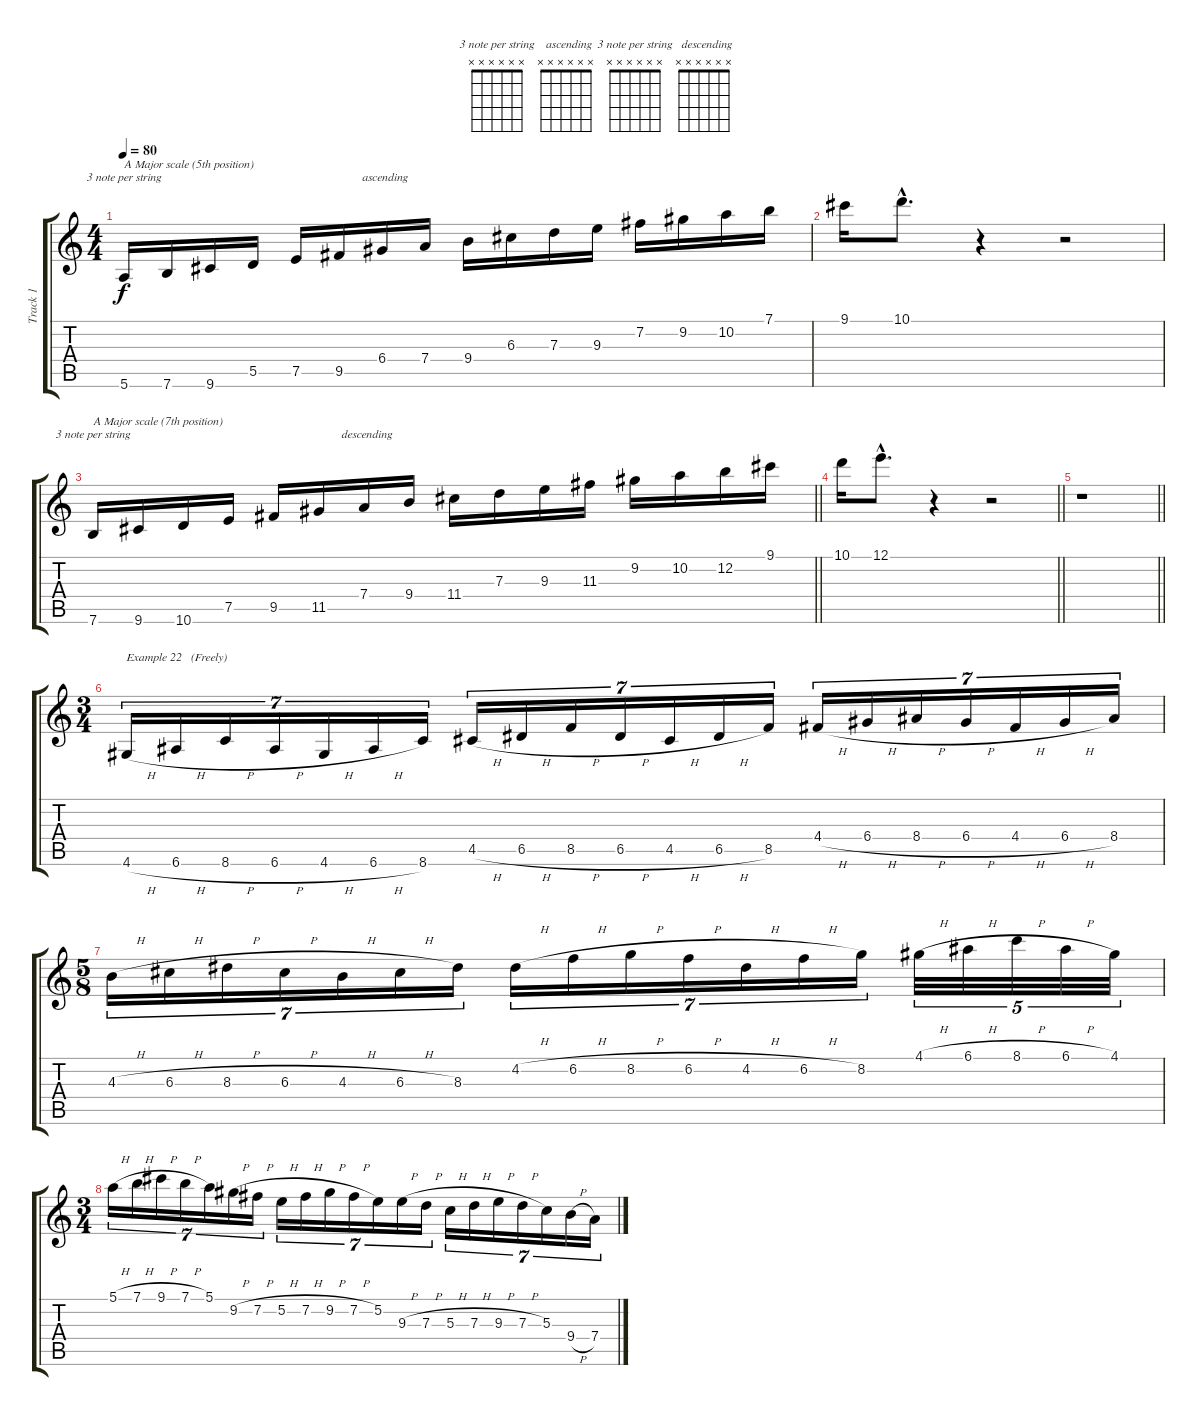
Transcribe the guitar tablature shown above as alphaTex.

\track ("Track 1" "Track 1") {instrument distortionguitar}
\staff {score tabs}
\tuning (E4 B3 G3 D3 A2 E2) {hide}
\chord ("3 note per string " x x x x x x)
\chord ("  ascending" x x x x x x)
\chord ("3 note per string" x x x x x x)
\chord ("  descending" x x x x x x)
\ts (4 4)
\tempo 80
\clef g2
\ks c
5.6.16{ch "3 note per string " txt "A Major scale (5th position)" dy f} 7.6.16 9.6.16 5.5.16 7.5.16 9.5.16 6.4.16{ch "  ascending"} 7.4.16 9.4.16 6.3.16 7.3.16 9.3.16 7.2.16 9.2.16 10.2.16 7.1.16 |
9.1.16 10.1{hac}.8{d} r.4 r.2 |
\barLineRight lightlight
7.6.16{ch "3 note per string" txt "A Major scale (7th position)"} 9.6.16 10.6.16 7.5.16 9.5.16 11.5.16 7.4.16{ch "  descending"} 9.4.16 11.4.16 7.3.16 9.3.16 11.3.16 9.2.16 10.2.16 12.2.16 9.1.16 |
\barLineRight lightlight
10.1.16 12.1{hac}.8{d} r.4 r.2 |
\barLineRight lightlight
r.1 |
\ts (3 4)
4.6{h}.16{tu (7 4) txt "Example 22   (Freely)"} 6.6{h}.16{tu (7 4)} 8.6{h}.16{tu (7 4)} 6.6{h}.16{tu (7 4)} 4.6{h}.16{tu (7 4)} 6.6{h}.16{tu (7 4)} 8.6.16{tu (7 4)} 4.5{h}.16{tu (7 4)} 6.5{h}.16{tu (7 4)} 8.5{h}.16{tu (7 4)} 6.5{h}.16{tu (7 4)} 4.5{h}.16{tu (7 4)} 6.5{h}.16{tu (7 4)} 8.5.16{tu (7 4)} 4.4{h}.16{tu (7 4)} 6.4{h}.16{tu (7 4)} 8.4{h}.16{tu (7 4)} 6.4{h}.16{tu (7 4)} 4.4{h}.16{tu (7 4)} 6.4{h}.16{tu (7 4)} 8.4.16{tu (7 4)} |
\ts (5 8)
4.3{h}.16{tu (7 4)} 6.3{h}.16{tu (7 4)} 8.3{h}.16{tu (7 4)} 6.3{h}.16{tu (7 4)} 4.3{h}.16{tu (7 4)} 6.3{h}.16{tu (7 4)} 8.3.16{tu (7 4)} 4.2{h}.16{tu (7 4)} 6.2{h}.16{tu (7 4)} 8.2{h}.16{tu (7 4)} 6.2{h}.16{tu (7 4)} 4.2{h}.16{tu (7 4)} 6.2{h}.16{tu (7 4)} 8.2.16{tu (7 4)} 4.1{h}.32{tu (5 4)} 6.1{h}.32{tu (5 4)} 8.1{h}.32{tu (5 4)} 6.1{h}.32{tu (5 4)} 4.1.32{tu (5 4)} |
\ts (3 4)
5.1{h}.16{tu (7 4)} 7.1{h}.16{tu (7 4)} 9.1{h}.16{tu (7 4)} 7.1{h}.16{tu (7 4)} 5.1.16{tu (7 4)} 9.2{h}.16{tu (7 4)} 7.2{h}.16{tu (7 4)} 5.2{h}.16{tu (7 4)} 7.2{h}.16{tu (7 4)} 9.2{h}.16{tu (7 4)} 7.2{h}.16{tu (7 4)} 5.2.16{tu (7 4)} 9.3{h}.16{tu (7 4)} 7.3{h}.16{tu (7 4)} 5.3{h}.16{tu (7 4)} 7.3{h}.16{tu (7 4)} 9.3{h}.16{tu (7 4)} 7.3{h}.16{tu (7 4)} 5.3.16{tu (7 4)} 9.4{h}.16{tu (7 4)} 7.4.16{tu (7 4)}
